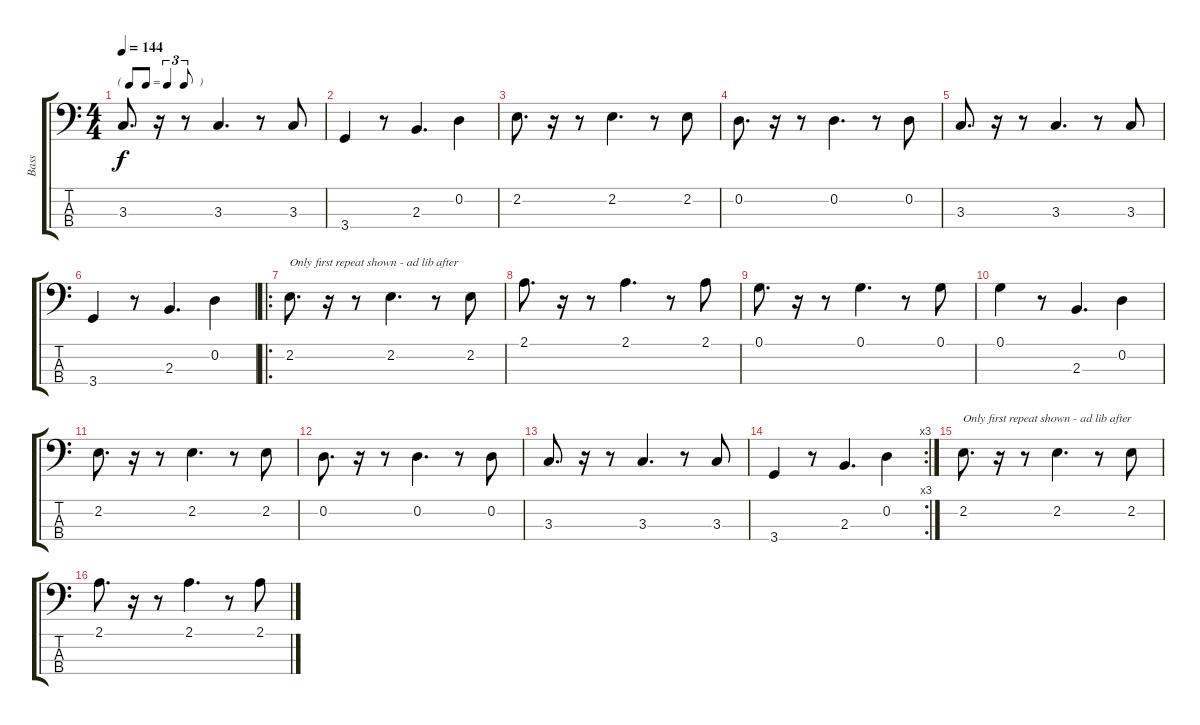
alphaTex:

\track ("Bass" "Bass") {instrument electricbassfinger}
\staff {score tabs}
\tuning (G2 D2 A1 E1) {hide}
\ts (4 4)
\tf triplet8th
\tempo 144
\clef f4
\ks c
3.3.8{d dy f} r.16 r.8 3.3.4{d} r.8 3.3.8 |
3.4.4 r.8 2.3.4{d} 0.2.4 |
2.2.8{d} r.16 r.8 2.2.4{d} r.8 2.2.8 |
0.2.8{d} r.16 r.8 0.2.4{d} r.8 0.2.8 |
3.3.8{d} r.16 r.8 3.3.4{d} r.8 3.3.8 |
3.4.4 r.8 2.3.4{d} 0.2.4 |
\ro
2.2.8{d txt "Only first repeat shown - ad lib after"} r.16 r.8 2.2.4{d} r.8 2.2.8 |
2.1.8{d} r.16 r.8 2.1.4{d} r.8 2.1.8 |
0.1.8{d} r.16 r.8 0.1.4{d} r.8 0.1.8 |
0.1.4 r.8 2.3.4{d} 0.2.4 |
2.2.8{d} r.16 r.8 2.2.4{d} r.8 2.2.8 |
0.2.8{d} r.16 r.8 0.2.4{d} r.8 0.2.8 |
3.3.8{d} r.16 r.8 3.3.4{d} r.8 3.3.8 |
\rc 3
3.4.4 r.8 2.3.4{d} 0.2.4 |
2.2.8{d txt "Only first repeat shown - ad lib after"} r.16 r.8 2.2.4{d} r.8 2.2.8 |
2.1.8{d} r.16 r.8 2.1.4{d} r.8 2.1.8
